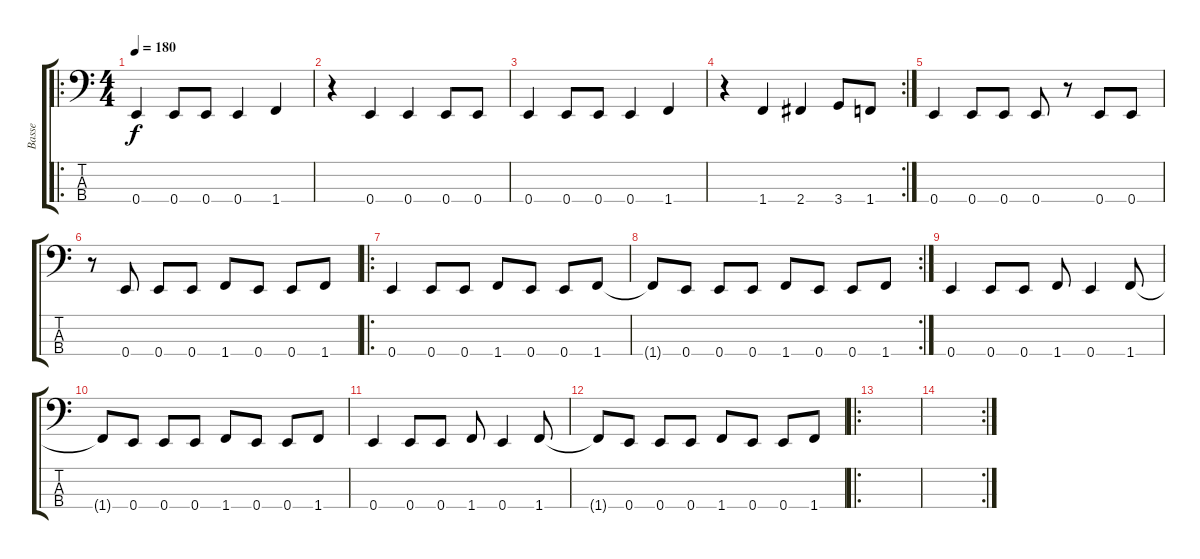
\track ("Basse" "Basse") {instrument slapbass1}
\staff {score tabs}
\tuning (G2 D2 A1 E1) {hide}
\ro
\ts (4 4)
\tempo 180
\clef f4
\ks c
0.4.4{dy f} 0.4.8 0.4.8 0.4.4 1.4.4 |
r.4 0.4.4 0.4.4 0.4.8 0.4.8 |
0.4.4 0.4.8 0.4.8 0.4.4 1.4.4 |
\rc 2
r.4 1.4.4 2.4.4 3.4.8 1.4.8 |
0.4.4 0.4.8 0.4.8 0.4.8 r.8 0.4.8 0.4.8 |
r.8 0.4.8 0.4.8 0.4.8 1.4.8 0.4.8 0.4.8 1.4.8 |
\ro
0.4.4 0.4.8 0.4.8 1.4.8 0.4.8 0.4.8 1.4.8 |
\rc 2
1.4{t}.8 0.4.8 0.4.8 0.4.8 1.4.8 0.4.8 0.4.8 1.4.8 |
0.4.4 0.4.8 0.4.8 1.4.8 0.4.4 1.4.8 |
1.4{t}.8 0.4.8 0.4.8 0.4.8 1.4.8 0.4.8 0.4.8 1.4.8 |
0.4.4 0.4.8 0.4.8 1.4.8 0.4.4 1.4.8 |
1.4{t}.8 0.4.8 0.4.8 0.4.8 1.4.8 0.4.8 0.4.8 1.4.8 |
\ro
|
\rc 2
